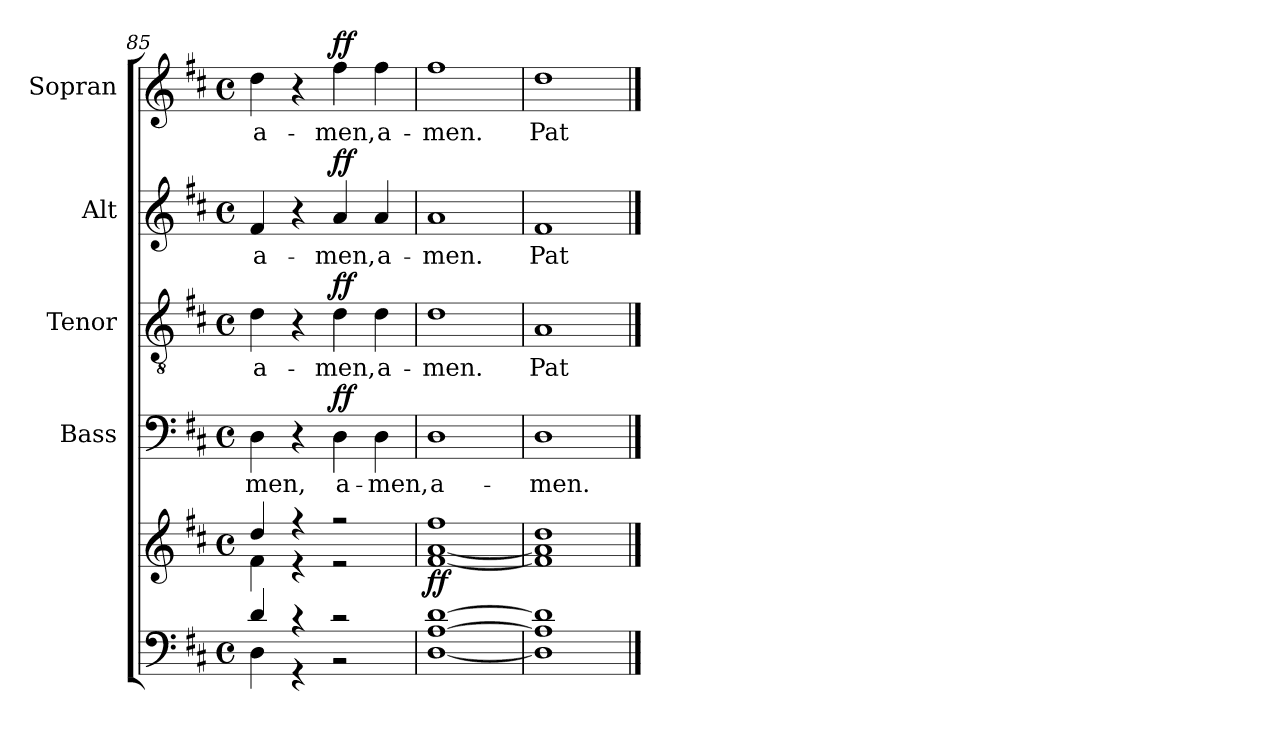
**kern	**kern	**dynam	**kern	**text	**dynam	**kern	**text	**dynam	**kern	**text	**dynam	**kern	**text	**dynam
*part5	*part5	*part5	*part4	*part4	*part4	*part3	*part3	*part3	*part2	*part2	*part2	*part1	*part1	*part1
*staff6	*staff5	*staff5/6	*staff4	*staff4	*staff4	*staff3	*staff3	*staff3	*staff2	*staff2	*staff2	*staff1	*staff1	*staff1
*	*	*	*I"Bass	*	*	*I"Tenor	*	*	*I"Alt	*	*	*I"Sopran	*	*
*	*	*	*I'B.	*	*	*I'T.	*	*	*I'A.	*	*	*I'S.	*	*
*clefF4	*clefG2	*	*clefF4	*	*	*clefGv2	*	*	*clefG2	*	*	*clefG2	*	*
*k[f#c#]	*k[f#c#]	*	*k[f#c#]	*	*	*k[f#c#]	*	*	*k[f#c#]	*	*	*k[f#c#]	*	*
*D:	*D:	*	*D:	*	*	*D:	*	*	*D:	*	*	*D:	*	*
*M4/4	*M4/4	*	*M4/4	*	*	*M4/4	*	*	*M4/4	*	*	*M4/4	*	*
*met(c)	*met(c)	*	*met(c)	*	*	*met(c)	*	*	*met(c)	*	*	*met(c)	*	*
=85	=85	=85	=85	=85	=85	=85	=85	=85	=85	=85	=85	=85	=85	=85
*^	*^	*	*	*	*	*	*	*	*	*	*	*	*	*
!	!	!	!	!	!	!LO:LY:b	!	!	!LO:LY:b	!	!	!LO:LY:b	!	!	!LO:LY:b	!
4d/	4D\	4dd/	4f#\	.	4D\	-men,	.	4d\	a-	.	4f#/	a-	.	4dd\	a-	.
4r	4r	4r	4r	.	4r	.	.	4r	.	.	4r	.	.	4r	.	.
!	!	!	!	!	!	!LO:LY:b	!LO:DY:a	!	!LO:LY:b	!LO:DY:a	!	!LO:LY:b	!LO:DY:a	!	!LO:LY:b	!LO:DY:a
2r	2r	2r	2r	.	4D\	a-	ff	4d\	-men,	ff	4a/	-men,	ff	4ff#\	-men,	ff
!	!	!	!	!	!	!LO:LY:b	!	!	!LO:LY:b	!	!	!LO:LY:b	!	!	!LO:LY:b	!
.	.	.	.	.	4D\	-men,	.	4d\	a-	.	4a/	a-	.	4ff#\	a-	.
=86	=86	=86	=86	=86	=86	=86	=86	=86	=86	=86	=86	=86	=86	=86	=86	=86
!	!	!	!	!LO:DY:b	!	!LO:LY:b	!	!	!LO:LY:b	!	!	!LO:LY:b	!	!	!LO:LY:b	!
[>1A [>1d	[<1D	1ff#	[<1f# [<1a	ff	1D	a-	.	1d	-men.	.	1a	-men.	.	1ff#	-men.	.
=87	=87	=87	=87	=87	=87	=87	=87	=87	=87	=87	=87	=87	=87	=87	=87	=87
!	!	!	!	!	!	!LO:LY:b	!	!	!LO:LY:b	!	!	!LO:LY:b	!	!	!LO:LY:b	!
1A] 1d]	1D]	1dd	1f#] 1a]	.	1D	-men.	.	1A	Pat-	.	1f#	Pat-	.	1dd	Pat-	.
*v	*v	*	*	*	*	*	*	*	*	*	*	*	*	*	*	*
*	*v	*v	*	*	*	*	*	*	*	*	*	*	*	*	*
==	==	==	==	==	==	==	==	==	==	==	==	==	==	==
*-	*-	*-	*-	*-	*-	*-	*-	*-	*-	*-	*-	*-	*-	*-
